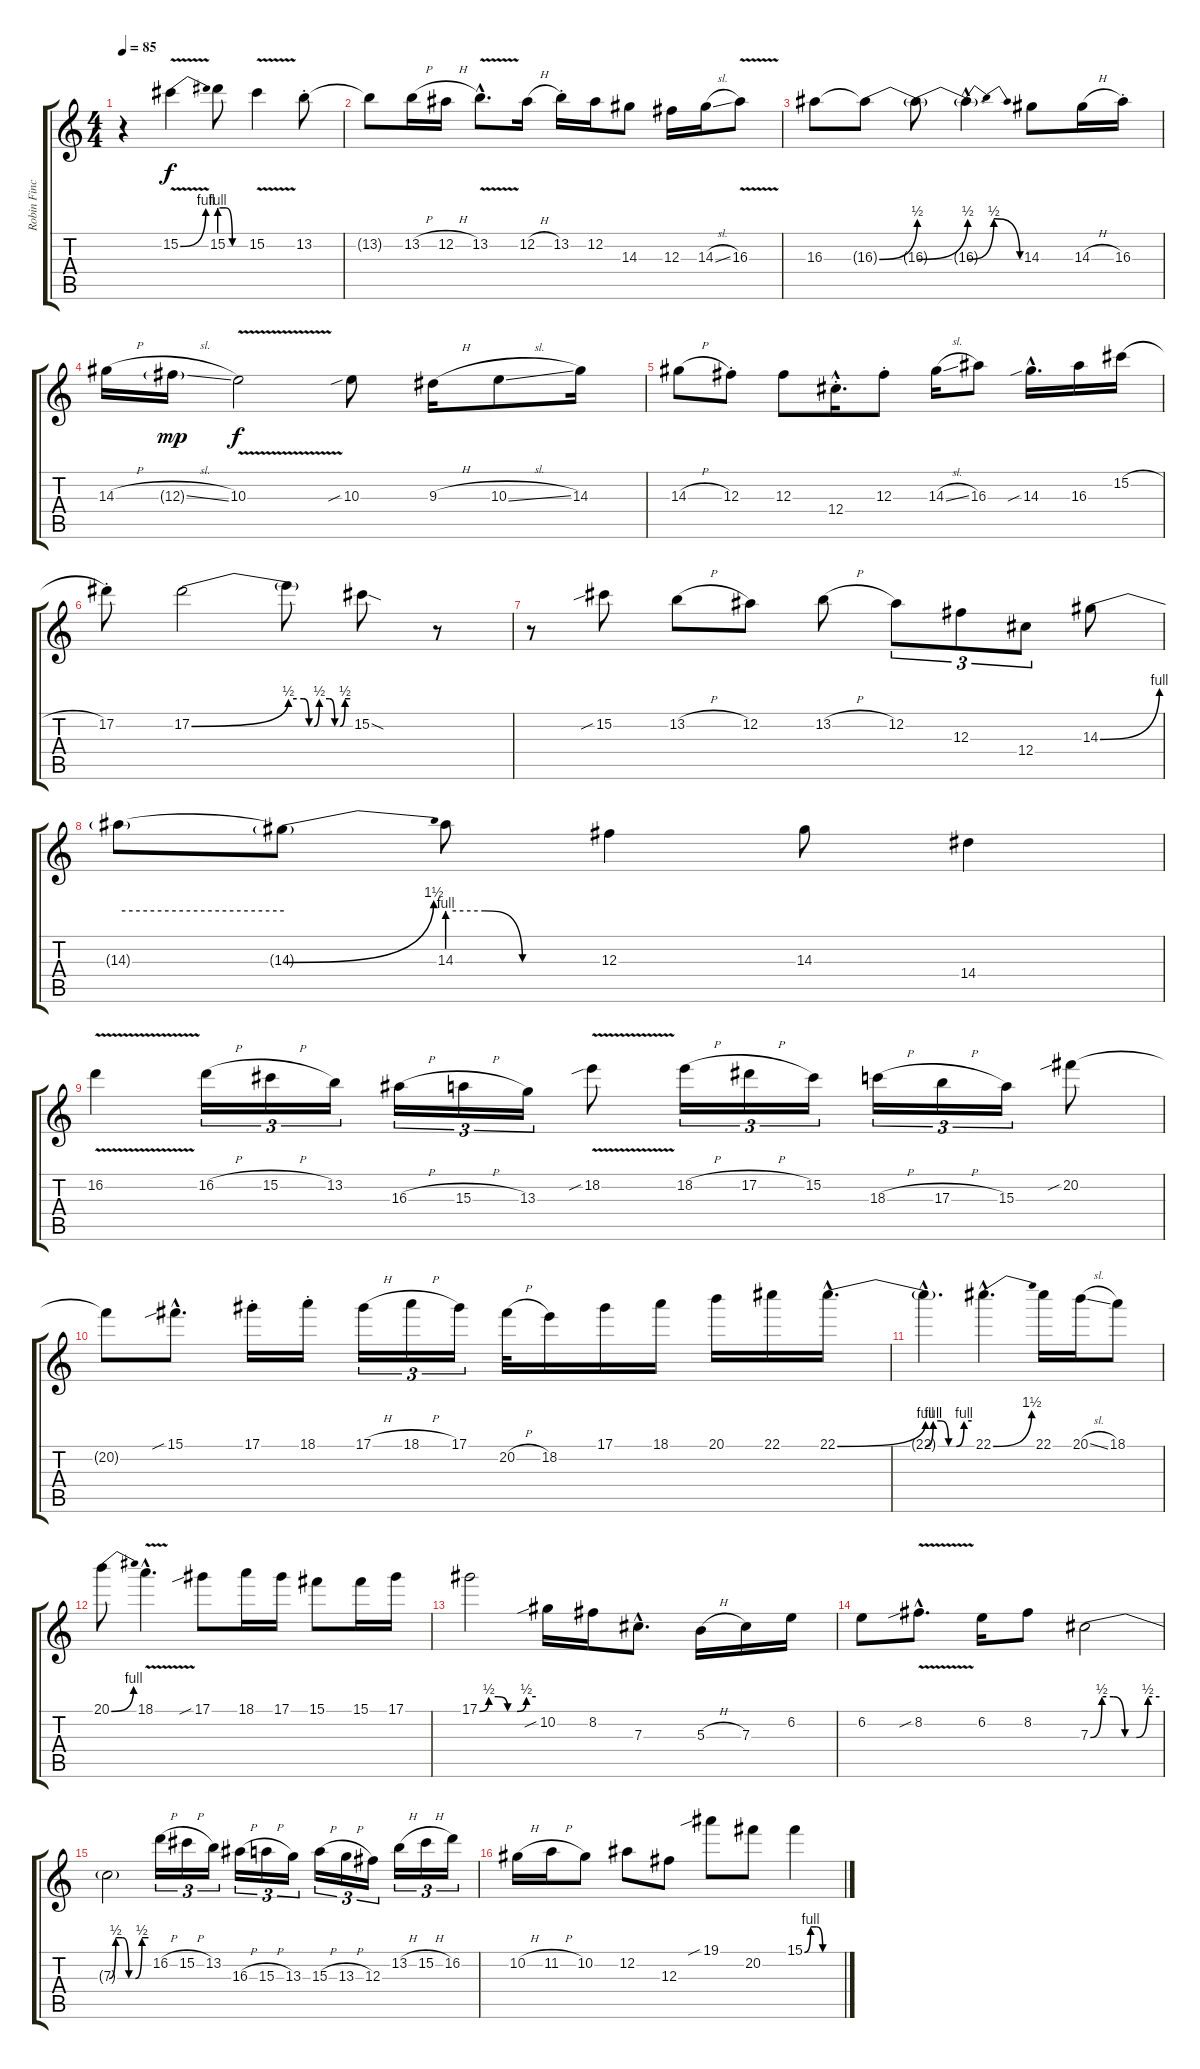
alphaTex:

\track ("Robin Finck" "Robin Finc") {instrument distortionguitar}
\staff {score tabs}
\tuning (Eb4 Bb3 Gb3 Db3 Ab2 Eb2) {hide}
\ts (4 4)
\tempo 85
\clef g2
\ks c
r.4{dy f} 15.2{be (bend 0 0 60 4) v}.4 15.2{be (custom 0 4 15 4 30 0 60 0)}.8 15.2{v}.4 13.2{st}.8 |
13.2{t}.8 13.2{h}.16 12.2{h}.16 13.2{v hac}.8{d} 12.2{h}.16 13.2{st}.16 12.2.16 14.3.8 12.3.16 14.3{sl}.16 16.3{v}.8 |
16.3.8 16.3{be (bend 0 0 60 2) t}.8 16.3{be (bend 0 0 60 2) t}.8 16.3{be (bendrelease 0 0 20 2 30 2 60 0) hac t}.4{d} 14.3.8 14.3{h}.16 16.3{st}.16 |
14.3{h}.16 12.3{sl g}.16{dy mp} 10.3{v}.2{dy f} 10.3{sib}.8 9.3{h}.16 10.3{sl}.8 14.3.16 |
14.3{h}.8 12.3{st}.8 12.3.8 12.4{hac st}.16{d} 12.3{st}.8 14.3{sl}.16 16.3.8 14.3{sib hac}.16{d} 16.3.16 15.2{h}.16 |
17.2{st}.8 17.2{be (bend 0 0 60 2)}.2 17.2{be (custom 0 2 15 2 20 0 25 0 30 2 40 2 45 0 50 0 55 2 60 2) t}.8 15.2{sod}.8 r.8 |
r.8 15.2{sib}.8 13.2{h}.8 12.2.8 13.2{h}.8 12.2.8{tu (3 2)} 12.3.8{tu (3 2)} 12.4.8{tu (3 2)} 14.3{be (bend 0 0 60 4)}.8 |
14.3{be (hold 0 4 60 4) t}.8 14.3{be (bend 0 0 60 6) t}.8 14.3{be (custom 0 4 15 4 30 0 60 0)}.8 12.3.4 14.3.8 14.4.4 |
16.2{v}.4 16.2{h}.16{tu (3 2)} 15.2{h}.16{tu (3 2)} 13.2.16{tu (3 2)} 16.3{h}.16{tu (3 2)} 15.3{h}.16{tu (3 2)} 13.3.16{tu (3 2)} 18.2{v sib}.8 18.2{h}.16{tu (3 2)} 17.2{h}.16{tu (3 2)} 15.2.16{tu (3 2)} 18.3{h}.16{tu (3 2)} 17.3{h}.16{tu (3 2)} 15.3.16{tu (3 2)} 20.2{sib}.8 |
20.2{t}.8 15.1{sib hac}.8{d} 17.1{st}.16 18.1{st}.16 17.1{h}.16{tu (3 2)} 18.1{h}.16{tu (3 2)} 17.1.16{tu (3 2)} 20.2{h}.32 18.2.16 17.1.16 18.1.16 20.1.16 22.1.16 22.1{be (bend 0 0 60 4) hac}.16{d} |
22.1{be (custom 0 0 10 4 20 4 30 0 40 0 50 4 60 4) hac t}.4{d} 22.1{be (bend 0 0 60 6) hac}.4{d} 22.1.16 20.1{sl}.16 18.1.8 |
20.1{be (bend 0 0 60 4)}.8 18.1{v hac}.4{d} 17.1{sib}.8 18.1.16 17.1.16 15.1.8 15.1.16 17.1.16 |
17.1{be (custom 0 0 10 2 20 2 30 0 40 0 50 2 60 2)}.2 10.2{sib}.16 8.2.16 7.3{hac}.8{d} 5.3{h}.16 7.3.16 6.2.16 |
6.2.8 8.2{v sib hac}.8{d} 6.2.16 8.2.8 7.3{be (custom 0 0 10 2 20 2 30 0 40 0 50 2 60 2)}.2 |
7.3{be (custom 0 0 10 2 20 2 30 0 40 0 50 2 60 2) t}.2 16.2{h}.16{tu (3 2)} 15.2{h}.16{tu (3 2)} 13.2.16{tu (3 2)} 16.3{h}.16{tu (3 2)} 15.3{h}.16{tu (3 2)} 13.3.16{tu (3 2)} 15.3{h}.16{tu (3 2)} 13.3{h}.16{tu (3 2)} 12.3.16{tu (3 2)} 13.2{h}.16{tu (3 2)} 15.2{h}.16{tu (3 2)} 16.2.16{tu (3 2)} |
10.2{h}.16 11.2{h}.16 10.2.8 12.2.8 12.3.8 19.1{sib}.8 20.2.8 15.1{be (custom 0 0 10 4 20 4 30 0 60 0)}.4
